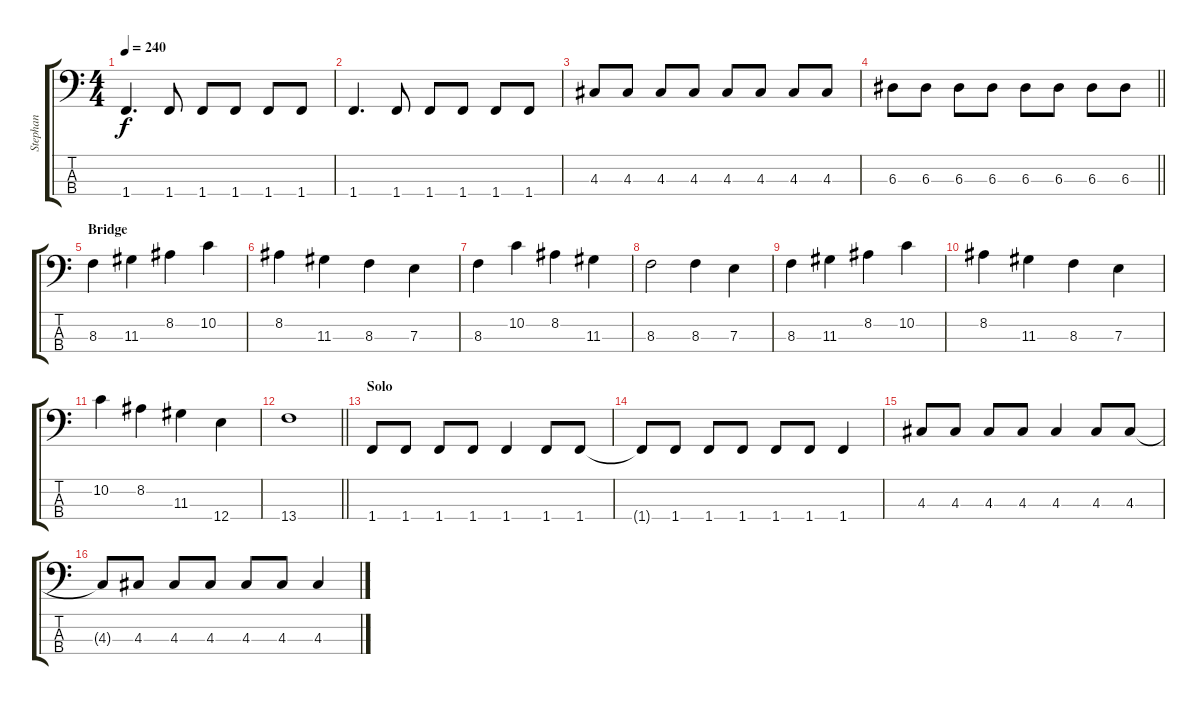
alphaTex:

\track ("Stephan" "Stephan") {instrument electricbasspick}
\staff {score tabs}
\tuning (G2 D2 A1 E1) {hide}
\ts (4 4)
\tempo 240
\clef f4
\ks c
1.4.4{d dy f} 1.4.8 1.4.8 1.4.8 1.4.8 1.4.8 |
1.4.4{d} 1.4.8 1.4.8 1.4.8 1.4.8 1.4.8 |
4.3.8 4.3.8 4.3.8 4.3.8 4.3.8 4.3.8 4.3.8 4.3.8 |
\barLineRight lightlight
6.3.8 6.3.8 6.3.8 6.3.8 6.3.8 6.3.8 6.3.8 6.3.8 |
\section ("" "Bridge")
8.3.4 11.3.4 8.2.4 10.2.4 |
8.2.4 11.3.4 8.3.4 7.3.4 |
8.3.4 10.2.4 8.2.4 11.3.4 |
8.3.2 8.3.4 7.3.4 |
8.3.4 11.3.4 8.2.4 10.2.4 |
8.2.4 11.3.4 8.3.4 7.3.4 |
10.2.4 8.2.4 11.3.4 12.4.4 |
\barLineRight lightlight
13.4.1 |
\section ("" "Solo")
1.4.8 1.4.8 1.4.8 1.4.8 1.4.4 1.4.8 1.4.8 |
1.4{t}.8 1.4.8 1.4.8 1.4.8 1.4.8 1.4.8 1.4.4 |
4.3.8 4.3.8 4.3.8 4.3.8 4.3.4 4.3.8 4.3.8 |
4.3{t}.8 4.3.8 4.3.8 4.3.8 4.3.8 4.3.8 4.3.4
